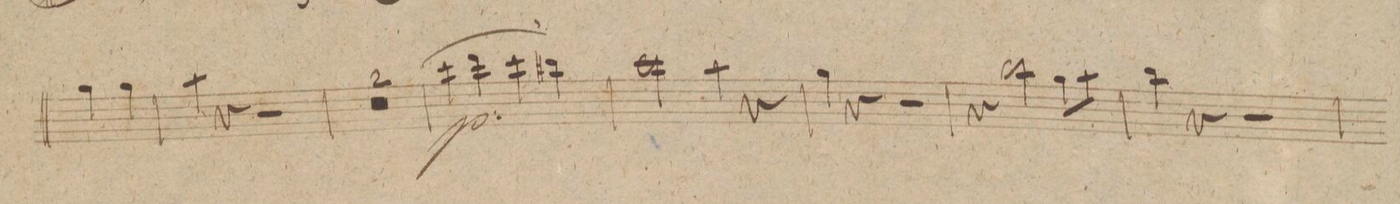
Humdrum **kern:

**kern	**dynam
*I"Flauto 2do	*
*clefG2	*
*k[f#c#g#]	*
*met(c|)	*
*M2/2	*
4gg#\	.
4gg#\	.
=7	=7
4aa\	.
4r	.
2r	.
=8	=8
0r	.
=9	=9
=10	=10
(4ccc#\	p
4ddd\	.
4ccc#\	.
4bb#X\)	.
=11	=11
2ccc#\	.
4aa\	.
4r	.
=12	=12
4gg#\	.
4r	.
2r	.
=13	=13
4r	.
2bb\	.
8gg#\L	.
8aa\J	.
=14	=14
4bb\	.
4r	.
2r	.
=15	=15
*-	*-
